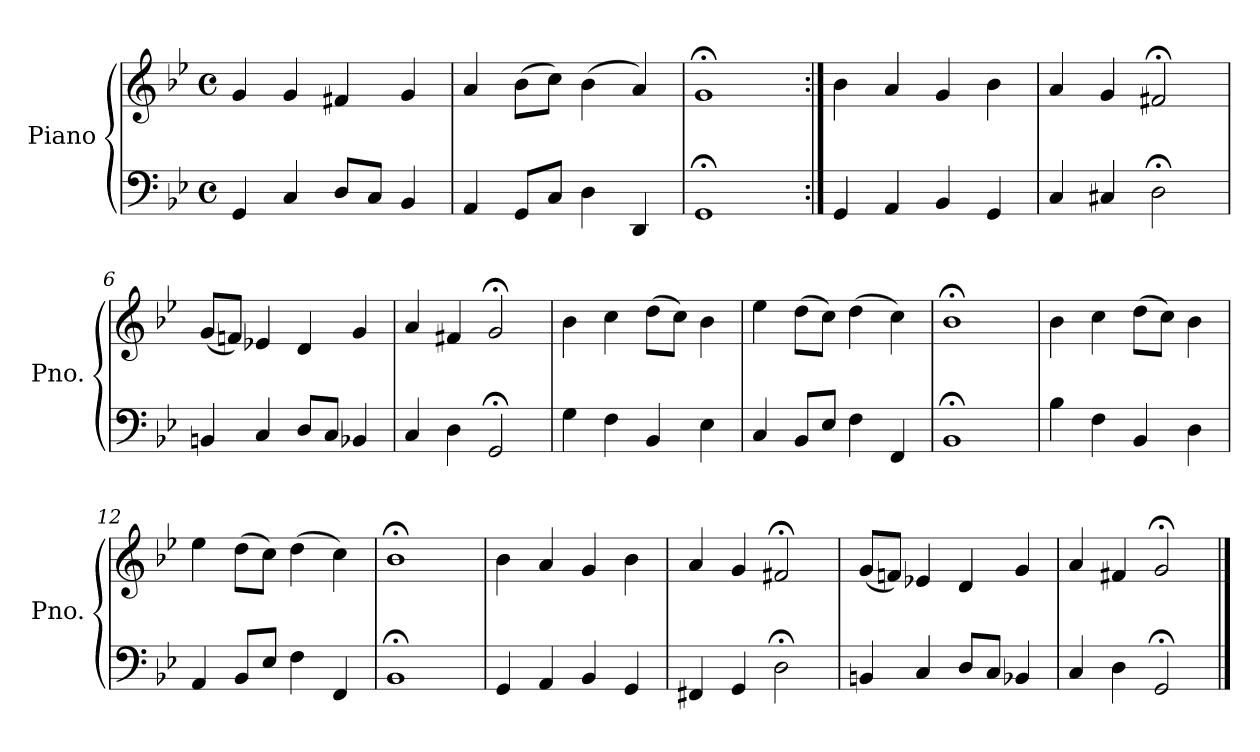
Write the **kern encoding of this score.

**kern	**kern
*part1	*part1
*staff2	*staff1
*I"Piano	*
*I'Pno.	*
*clefF4	*clefG2
*k[b-e-]	*k[b-e-]
*M4/4	*M4/4
*met(c)	*met(c)
=1	=1
4GG/	4g/
4C/	4g/
8D/L	4f#X/
8C/J	.
4BB-/	4g/
=2	=2
4AA/	4a/
8GG/L	(8b-\L
8C/J	8cc\J)
4D\	(4b-\
4DD/	4a/)
=3	=3
1GG;<	1g;<
=4:|!	=4:|!
4GG/	4b-\
4AA/	4a/
4BB-/	4g/
4GG/	4b-\
=5	=5
4C/	4a/
4C#X/	4g/
2D;<\	2f#X;</
=6	=6
4BBn/	(8g/L
.	8fn/J)
4C/	4e-X/
8D/L	4d/
8C/J	.
4BB-X/	4g/
=7	=7
4C/	4a/
4D\	4f#X/
2GG;</	2g;</
!!LO:LB:g=z
=8	=8
4G\	4b-\
4F\	4cc\
4BB-/	(8dd\L
.	8cc\J)
4E-\	4b-\
=9	=9
4C/	4ee-\
8BB-/L	(8dd\L
8E-/J	8cc\J)
4F\	(4dd\
4FF/	4cc\)
=10	=10
1BB-;<	1b-;<
=11	=11
4B-\	4b-\
4F\	4cc\
4BB-/	(8dd\L
.	8cc\J)
4D\	4b-\
=12	=12
4AA/	4ee-\
8BB-/L	(8dd\L
8E-/J	8cc\J)
4F\	(4dd\
4FF/	4cc\)
=13	=13
1BB-;<	1b-;<
=14	=14
4GG/	4b-\
4AA/	4a/
4BB-/	4g/
4GG/	4b-\
=15	=15
4FF#X/	4a/
4GG/	4g/
2D;<\	2f#X;</
!!LO:LB:g=z
=16	=16
4BBn/	(8g/L
.	8fn/J)
4C/	4e-X/
8D/L	4d/
8C/J	.
4BB-X/	4g/
=17	=17
4C/	4a/
4D\	4f#X/
2GG;</	2g;</
==	==
*-	*-
